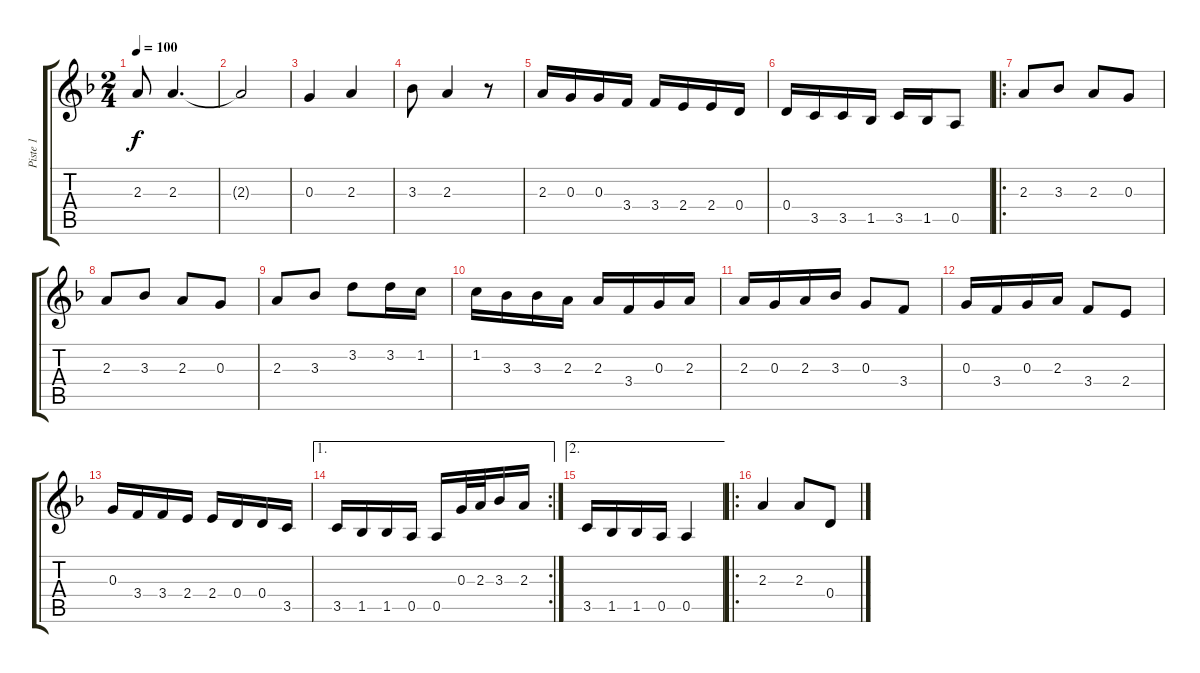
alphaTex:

\track ("Piste 1" "Piste 1") {instrument acousticguitarsteel}
\staff {score tabs}
\tuning (E4 B3 G3 D3 A2 E2) {hide}
\ts (2 4)
\tempo 100
\clef g2
\ks dminor
2.3.8{dy f} 2.3.4{d} |
2.3{t}.2 |
0.3.4 2.3.4 |
3.3.8 2.3.4 r.8 |
2.3.16 0.3.16 0.3.16 3.4.16 3.4.16 2.4.16 2.4.16 0.4.16 |
0.4.16 3.5.16 3.5.16 1.5.16 3.5.16 1.5.16 0.5.8 |
\ro
2.3.8 3.3.8 2.3.8 0.3.8 |
2.3.8 3.3.8 2.3.8 0.3.8 |
2.3.8 3.3.8 3.2.8 3.2.16 1.2.16 |
1.2.16 3.3.16 3.3.16 2.3.16 2.3.16 3.4.16 0.3.16 2.3.16 |
2.3.16 0.3.16 2.3.16 3.3.16 0.3.8 3.4.8 |
0.3.16 3.4.16 0.3.16 2.3.16 3.4.8 2.4.8 |
0.3.16 3.4.16 3.4.16 2.4.16 2.4.16 0.4.16 0.4.16 3.5.16 |
\ae 1
\rc 2
3.5.16 1.5.16 1.5.16 0.5.16 0.5.16 0.3.32 2.3.32 3.3.16 2.3.16 |
\ae 2
3.5.16 1.5.16 1.5.16 0.5.16 0.5.4 |
\ro
2.3.4 2.3.8 0.4.8
